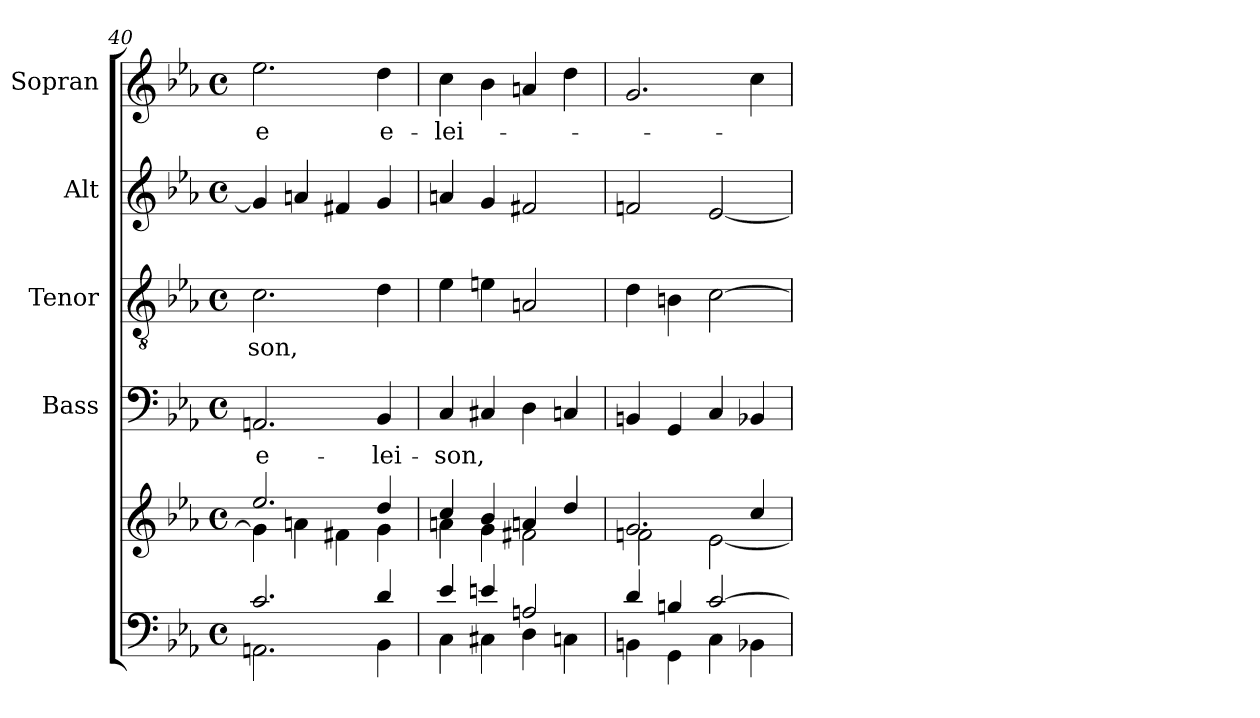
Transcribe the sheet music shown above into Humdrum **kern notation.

**kern	**kern	**kern	**text	**kern	**text	**kern	**kern	**text
*part5	*part5	*part4	*part4	*part3	*part3	*part2	*part1	*part1
*staff6	*staff5	*staff4	*staff4	*staff3	*staff3	*staff2	*staff1	*staff1
*	*	*I"Bass	*	*I"Tenor	*	*I"Alt	*I"Sopran	*
*	*	*I'B.	*	*I'T.	*	*I'A.	*I'S.	*
*clefF4	*clefG2	*clefF4	*	*clefGv2	*	*clefG2	*clefG2	*
*k[b-e-a-]	*k[b-e-a-]	*k[b-e-a-]	*	*k[b-e-a-]	*	*k[b-e-a-]	*k[b-e-a-]	*
*E-:	*E-:	*E-:	*	*E-:	*	*E-:	*E-:	*
*M4/4	*M4/4	*M4/4	*	*M4/4	*	*M4/4	*M4/4	*
*met(c)	*met(c)	*met(c)	*	*met(c)	*	*met(c)	*met(c)	*
=40	=40	=40	=40	=40	=40	=40	=40	=40
*^	*^	*	*	*	*	*	*	*
!	!	!	!	!	!LO:LY:b	!	!LO:LY:b	!	!	!LO:LY:b
2.c/	2.AAn\	2.ee-/	4g\]	2.AAn/	e-	2.c\	-son,	4g/]	2.ee-\	-e
.	.	.	4an\	.	.	.	.	4an/	.	.
.	.	.	4f#X\	.	.	.	.	4f#X/	.	.
!	!	!	!	!	!LO:LY:b	!	!	!	!	!LO:LY:b
4d/	4BB-\	4dd/	4g\	4BB-/	-lei-	4d\	.	4g/	4dd\	e-
=41	=41	=41	=41	=41	=41	=41	=41	=41	=41	=41
!	!	!	!	!	!LO:LY:b	!	!	!	!	!LO:LY:b
4e-/	4C\	4cc/	4an\	4C/	-son,	4e-\	.	4an/	4cc\	-lei-
4en/	4C#X\	4b-/	4g\	4C#X/	.	4en\	.	4g/	4b-\	.
2An/	4D\	4an/	2f#X\	4D\	.	2An/	.	2f#X/	4an/	.
.	4Cn\	4dd/	.	4Cn/	.	.	.	.	4dd\	.
=42	=42	=42	=42	=42	=42	=42	=42	=42	=42	=42
4d/	4BBn\	2.g/	2fn\	4BBn/	.	4d\	.	2fn/	2.g/	.
4Bn/	4GG\	.	.	4GG/	.	4Bn\	.	.	.	.
[>2c/	4C\	.	[<2e-\	4C/	.	[2c\	.	[2e-/	.	.
.	4BB-X\	4cc/	.	4BB-X/	.	.	.	.	4cc\	.
*v	*v	*	*	*	*	*	*	*	*	*
*	*v	*v	*	*	*	*	*	*	*
=	=	=	=	=	=	=	=	=
*-	*-	*-	*-	*-	*-	*-	*-	*-
